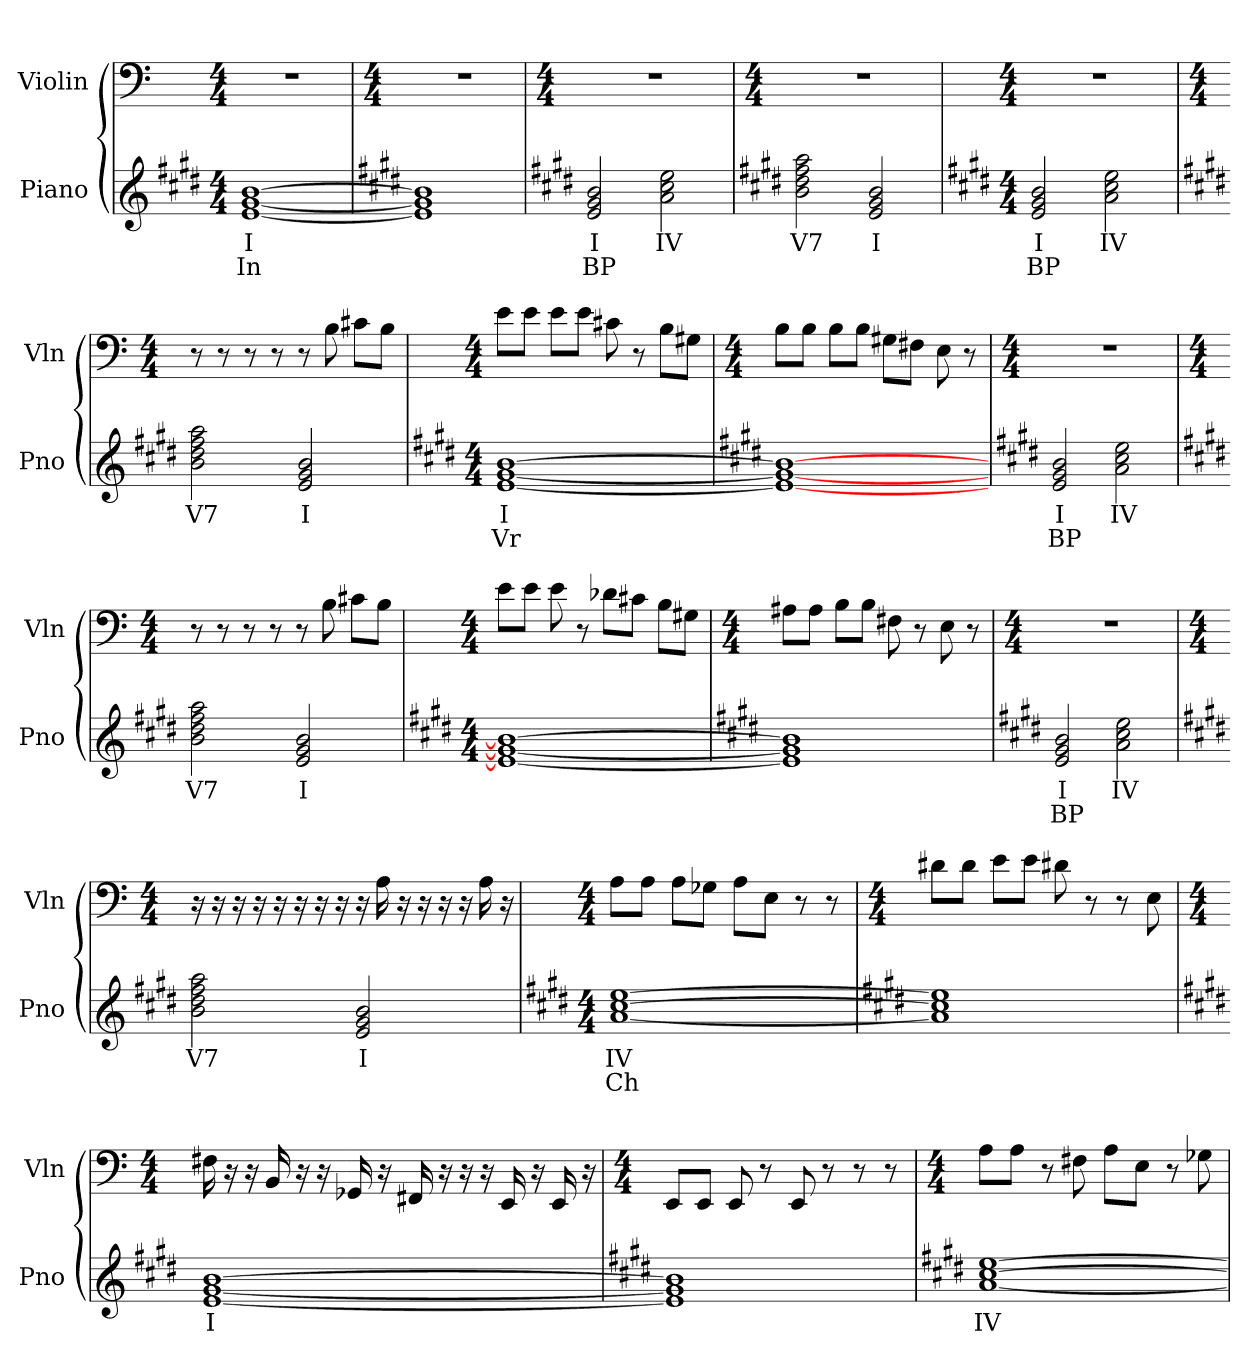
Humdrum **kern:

**kern	**text	**text	**kern
*part2	*part2	*part2	*part1
*staff2	*staff2	*staff2	*staff1
*I"Piano	*	*	*I"Violin
*I'Pno	*	*	*I'Vln
*k[f#c#g#d#]	*	*	*
*E:	*	*	*
*M4/4	*	*	*M4/4
=	=	=	=
[1e [1g# [1b	I	In	1r
=	=	=	=
*k[f#c#g#d#]	*	*	*
*E:	*	*	*
*	*	*	*M4/4
1e] 1g#] 1b]	.	.	1r
=	=	=	=
*k[f#c#g#d#]	*	*	*
*E:	*	*	*
*	*	*	*M4/4
2e 2g# 2b	I	BP	1r
2a 2cc# 2ee	IV	.	.
=	=	=	=
*k[f#c#g#d#]	*	*	*
*E:	*	*	*
*	*	*	*M4/4
2b 2dd# 2ff# 2aa	V7	.	1r
2e 2g# 2b	I	.	.
=	=	=	=
*k[f#c#g#d#]	*	*	*
*E:	*	*	*
*M4/4	*	*	*M4/4
2e 2g# 2b	I	BP	1r
2a 2cc# 2ee	IV	.	.
=	=	=	=
*k[f#c#g#d#]	*	*	*
*E:	*	*	*
*	*	*	*M4/4
2b 2dd# 2ff# 2aa	V7	.	8r
.	.	.	8r
.	.	.	8r
.	.	.	8r
2e 2g# 2b	I	.	8r
.	.	.	8B
.	.	.	8c#XL
.	.	.	8BJ
=	=	=	=
*k[f#c#g#d#]	*	*	*
*E:	*	*	*
*M4/4	*	*	*M4/4
[1e [1g# [1b	I	Vr	8eL
.	.	.	8eJ
.	.	.	8eL
.	.	.	8eJ
.	.	.	8c#X
.	.	.	8r
.	.	.	8BL
.	.	.	8G#XJ
=	=	=	=
*k[f#c#g#d#]	*	*	*
*E:	*	*	*
*	*	*	*M4/4
1e_ 1g#_ 1b_	.	.	8BL
.	.	.	8BJ
.	.	.	8BL
.	.	.	8BJ
.	.	.	8G#XL
.	.	.	8F#XJ
.	.	.	8E
.	.	.	8r
=	=	=	=
*k[f#c#g#d#]	*	*	*
*E:	*	*	*
*	*	*	*M4/4
2e 2g# 2b	I	BP	1r
2a 2cc# 2ee	IV	.	.
=	=	=	=
*k[f#c#g#d#]	*	*	*
*E:	*	*	*
*	*	*	*M4/4
2b 2dd# 2ff# 2aa	V7	.	8r
.	.	.	8r
.	.	.	8r
.	.	.	8r
2e 2g# 2b	I	.	8r
.	.	.	8B
.	.	.	8c#XL
.	.	.	8BJ
=	=	=	=
*k[f#c#g#d#]	*	*	*
*E:	*	*	*
*M4/4	*	*	*M4/4
1e_ 1g#_ 1b_	.	.	8eL
.	.	.	8eJ
.	.	.	8e
.	.	.	8r
.	.	.	8d-XL
.	.	.	8c#XJ
.	.	.	8BL
.	.	.	8G#XJ
=	=	=	=
*k[f#c#g#d#]	*	*	*
*E:	*	*	*
*	*	*	*M4/4
1e] 1g#] 1b]	.	.	8A#XL
.	.	.	8A#J
.	.	.	8BL
.	.	.	8BJ
.	.	.	8F#X
.	.	.	8r
.	.	.	8E
.	.	.	8r
=	=	=	=
*k[f#c#g#d#]	*	*	*
*E:	*	*	*
*	*	*	*M4/4
2e 2g# 2b	I	BP	1r
2a 2cc# 2ee	IV	.	.
=	=	=	=
*k[f#c#g#d#]	*	*	*
*E:	*	*	*
*	*	*	*M4/4
2b 2dd# 2ff# 2aa	V7	.	16r
.	.	.	16r
.	.	.	16r
.	.	.	16r
.	.	.	16r
.	.	.	16r
.	.	.	16r
.	.	.	16r
2e 2g# 2b	I	.	16r
.	.	.	16A
.	.	.	16r
.	.	.	16r
.	.	.	16r
.	.	.	16r
.	.	.	16A
.	.	.	16r
=	=	=	=
*k[f#c#g#d#]	*	*	*
*E:	*	*	*
*M4/4	*	*	*M4/4
[1a [1cc# [1ee	IV	Ch	8AL
.	.	.	8AJ
.	.	.	8AL
.	.	.	8G-XJ
.	.	.	8AL
.	.	.	8EJ
.	.	.	8r
.	.	.	8r
=	=	=	=
*k[f#c#g#d#]	*	*	*
*E:	*	*	*
*	*	*	*M4/4
1a] 1cc#] 1ee]	.	.	8d#XL
.	.	.	8d#J
.	.	.	8eL
.	.	.	8eJ
.	.	.	8d#X
.	.	.	8r
.	.	.	8r
.	.	.	8E
=	=	=	=
*k[f#c#g#d#]	*	*	*
*E:	*	*	*
*	*	*	*M4/4
[1e [1g# [1b	I	.	16F#X
.	.	.	16r
.	.	.	16r
.	.	.	16BB
.	.	.	16r
.	.	.	16r
.	.	.	16GG-X
.	.	.	16r
.	.	.	16FF#X
.	.	.	16r
.	.	.	16r
.	.	.	16r
.	.	.	16EE
.	.	.	16r
.	.	.	16EE
.	.	.	16r
=	=	=	=
*k[f#c#g#d#]	*	*	*
*E:	*	*	*
*	*	*	*M4/4
1e] 1g#] 1b]	.	.	8EEL
.	.	.	8EEJ
.	.	.	8EE
.	.	.	8r
.	.	.	8EE
.	.	.	8r
.	.	.	8r
.	.	.	8r
=	=	=	=
*k[f#c#g#d#]	*	*	*
*E:	*	*	*
*	*	*	*M4/4
[1a [1cc# [1ee	IV	.	8AL
.	.	.	8AJ
.	.	.	8r
.	.	.	8F#X
.	.	.	8AL
.	.	.	8EJ
.	.	.	8r
.	.	.	8G-X
=	=	=	=
*-	*-	*-	*-
